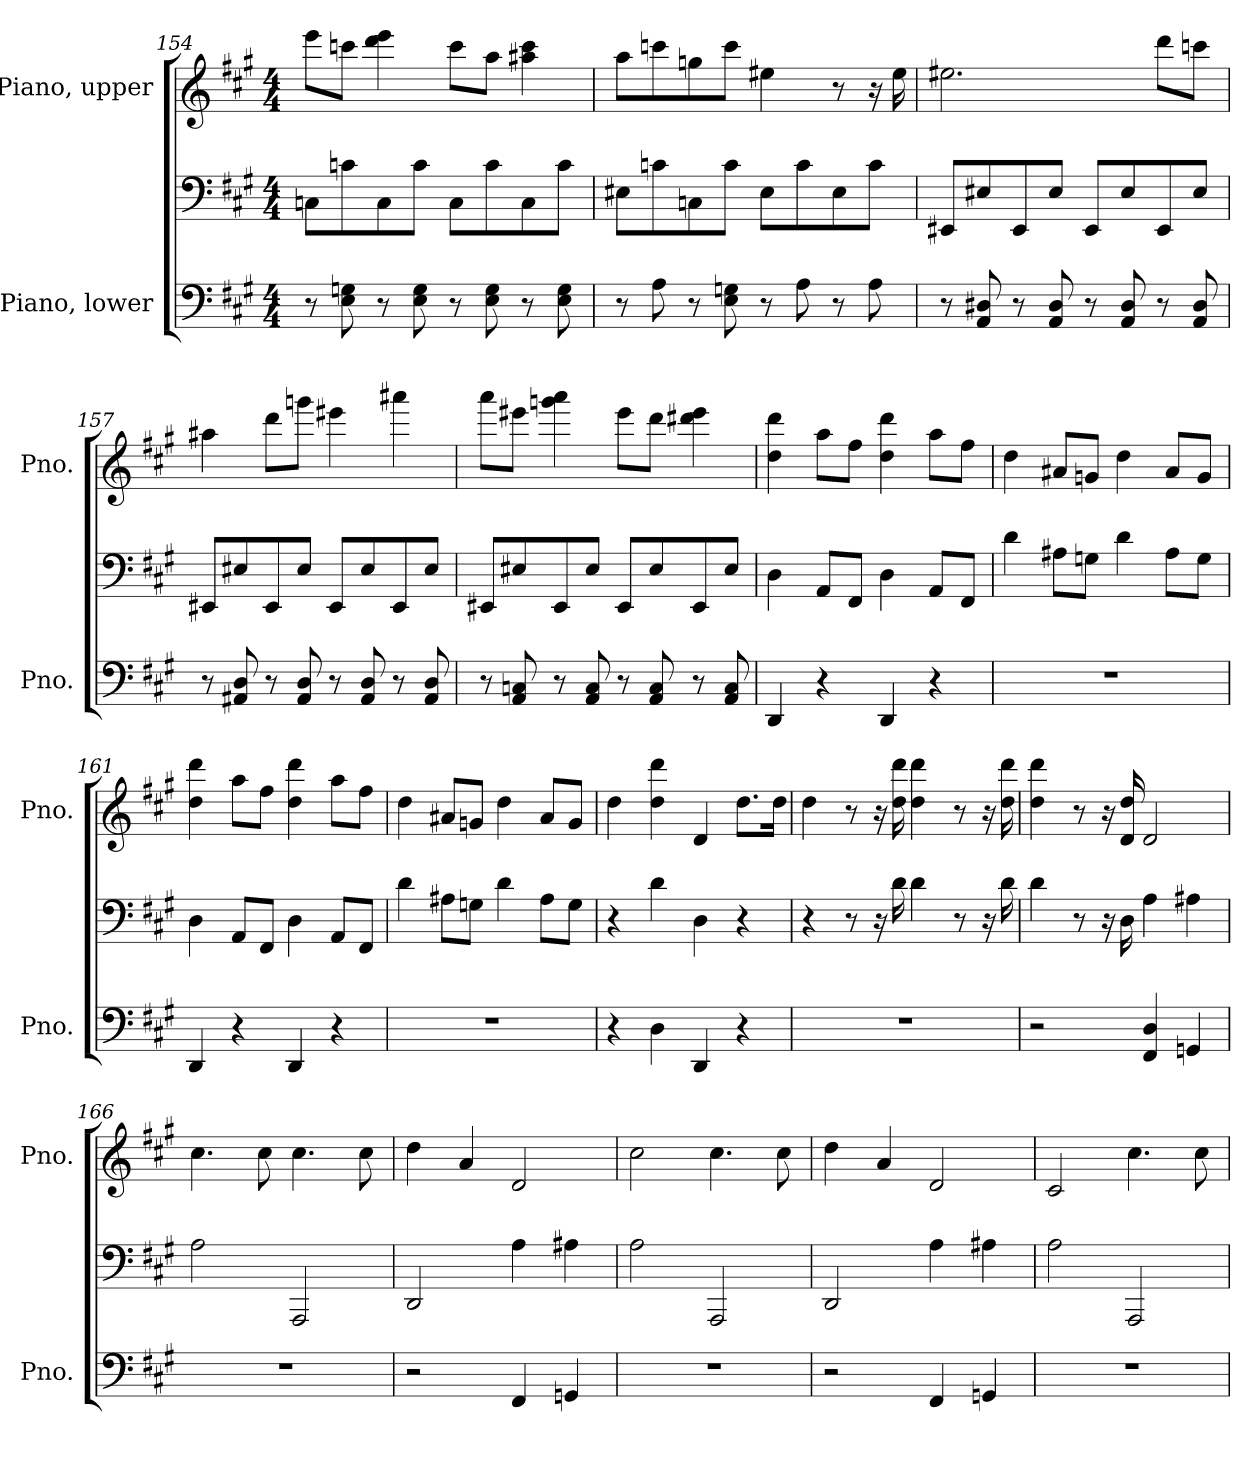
**kern	**kern	**kern
*part2	*part2	*part1
*staff3	*staff2	*staff1
*I"Piano, lower	*	*I"Piano, upper
*I'Pno.	*	*I'Pno.
!!LO:LB:g=z
*clefF4	*clefF4	*clefG2
*k[f#c#g#]	*k[f#c#g#]	*k[f#c#g#]
*M4/4	*M4/4	*M4/4
=154	=154	=154
8r	8Cn\L	8eee\L
8E\ 8Gn\	8cn\	8cccn\J
8r	8C\	4ddd\ 4eee\
8E\ 8G\	8c\J	.
8r	8C\L	8ccc\L
8E\ 8G\	8c\	8aa\J
8r	8C\	4aa#X\ 4ccc\
8E\ 8G\	8c\J	.
=155	=155	=155
8r	8E#X\L	8aa\L
8A\	8cn\	8cccn\
8r	8Cn\	8ggn\
8E\ 8Gn\	8c\J	8ccc\J
8r	8E#\L	4ee#X\
8A\	8c\	.
8r	8E#\	8r
8A\	8c\J	16r
.	.	16ee#\
=156	=156	=156
8r	8EE#X/L	2.ee#X\
8AA/ 8D#X/	8E#X/	.
8r	8EE#/	.
8AA/ 8D#/	8E#/J	.
8r	8EE#/L	.
8AA/ 8D#/	8E#/	.
8r	8EE#/	8ddd\L
8AA/ 8D#/	8E#/J	8cccn\J
!!LO:PB:g=z
=157	=157	=157
8r	8EE#X/L	4aa#X\
8AA#X/ 8D/	8E#X/	.
8r	8EE#/	8ddd\L
8AA#/ 8D/	8E#/J	8gggn\J
8r	8EE#/L	4eee#X\
8AA#/ 8D/	8E#/	.
8r	8EE#/	4aaa#X\
8AA#/ 8D/	8E#/J	.
=158	=158	=158
8r	8EE#X/L	8aaa\L
8AA/ 8Cn/	8E#X/	8eee#X\J
8r	8EE#/	4gggn\ 4aaa\
8AA/ 8C/	8E#/J	.
8r	8EE#/L	8eee#\L
8AA/ 8C/	8E#/	8ddd\J
8r	8EE#/	4ddd#X\ 4eee#\
8AA/ 8C/	8E#/J	.
=159	=159	=159
4DD/	4D\	4dd\ 4ddd\
4r	8AA/L	8aa\L
.	8FF#/J	8ff#\J
4DD/	4D\	4dd\ 4ddd\
4r	8AA/L	8aa\L
.	8FF#/J	8ff#\J
!!LO:LB:g=z
=160	=160	=160
1r	4d\	4dd\
.	8A#X\L	8a#X/L
.	8Gn\J	8gn/J
.	4d\	4dd\
.	8A#\L	8a#/L
.	8G\J	8g/J
=161	=161	=161
4DD/	4D\	4dd\ 4ddd\
4r	8AA/L	8aa\L
.	8FF#/J	8ff#\J
4DD/	4D\	4dd\ 4ddd\
4r	8AA/L	8aa\L
.	8FF#/J	8ff#\J
=162	=162	=162
1r	4d\	4dd\
.	8A#X\L	8a#X/L
.	8Gn\J	8gn/J
.	4d\	4dd\
.	8A#\L	8a#/L
.	8G\J	8g/J
=163	=163	=163
4r	4r	4dd\
4D\	4d\	4dd\ 4ddd\
4DD/	4D\	4d/
4r	4r	8.dd\L
.	.	16dd\Jk
=164	=164	=164
1r	4r	4dd\
.	8r	8r
.	16r	16r
.	16d\	16dd\ 16ddd\
.	4d\	4dd\ 4ddd\
.	8r	8r
.	16r	16r
.	16d\	16dd\ 16ddd\
!!LO:LB:g=z
=165	=165	=165
2r	4d\	4dd\ 4ddd\
.	8r	8r
.	16r	16r
.	16D\	16d/ 16dd/
4FF#/ 4D/	4A\	2d/
4GGn/	4A#X\	.
=166	=166	=166
1r	2A\	4.cc#\
.	.	8cc#\
.	2AAA/	4.cc#\
.	.	8cc#\
=167	=167	=167
2r	2DD/	4dd\
.	.	4a/
4FF#/	4A\	2d/
4GGn/	4A#X\	.
=168	=168	=168
1r	2A\	2cc#\
.	2AAA/	4.cc#\
.	.	8cc#\
=169	=169	=169
2r	2DD/	4dd\
.	.	4a/
4FF#/	4A\	2d/
4GGn/	4A#X\	.
=170	=170	=170
1r	2A\	2c#/
.	2AAA/	4.cc#\
.	.	8cc#\
=	=	=
*-	*-	*-
